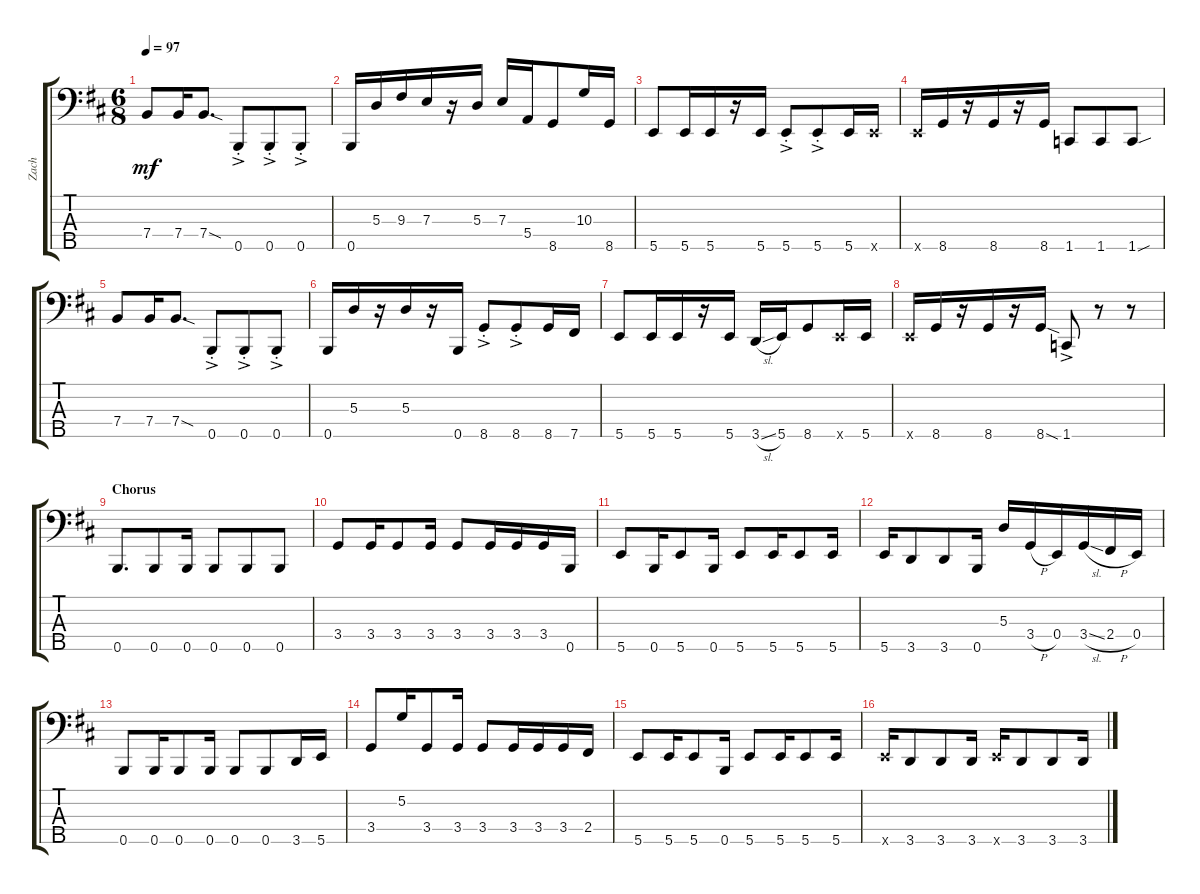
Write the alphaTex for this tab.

\track ("Zach" "Zach") {instrument electricbassfinger}
\staff {score tabs}
\tuning (G2 D2 A1 E1 B0) {hide}
\ts (6 8)
\tempo 97
\clef f4
\ks bminor
7.4.8{dy mf} 7.4.16 7.4{sod}.8{d} 0.5{ac st}.8 0.5{ac st}.8 0.5{ac st}.8 |
0.5.16 5.3.16 9.3.16 7.3.16 r.16 5.3.16 7.3.16 5.4.16 8.5.8 10.3.16 8.5.16 |
5.5.8 5.5.16 5.5.16 r.16 5.5.16 5.5{ac st}.8 5.5{ac st}.8 5.5.16 5.5{x}.16 |
5.5{x}.16 8.5.16 r.16 8.5.16 r.16 8.5.16 1.5.8 1.5.8 1.5{sou}.8 |
7.4.8 7.4.16 7.4{sod}.8{d} 0.5{ac st}.8 0.5{ac st}.8 0.5{ac st}.8 |
0.5.16 5.3.16 r.16 5.3.16 r.16 0.5.16 8.5{ac st}.8 8.5{ac st}.8 8.5.16 7.5.16 |
5.5.8 5.5.16 5.5.16 r.16 5.5.16 3.5{sl}.16 5.5.16 8.5.8 5.5{x}.16 5.5.16 |
5.5{x}.16 8.5.16 r.16 8.5.16 r.16 8.5{sod}.16 1.5{ac}.8 r.8 r.8 |
\section ("" "Chorus")
0.5.8{d} 0.5.8 0.5.16 0.5.8 0.5.8 0.5.8 |
3.4.8 3.4.16 3.4.8 3.4.16 3.4.8 3.4.16 3.4.16 3.4.16 0.5.16 |
5.5.8 0.5.16 5.5.8 0.5.16 5.5.8 5.5.16 5.5.8 5.5.16 |
5.5.16 3.5.8 3.5.8 0.5.16 5.3.16 3.4{h}.16 0.4.16 3.4{sl}.16 2.4{h}.16 0.4.16 |
0.5.8 0.5.16 0.5.8 0.5.16 0.5.8 0.5.8 3.5.16 5.5.16 |
3.4.8 5.2.16 3.4.8 3.4.16 3.4.8 3.4.16 3.4.16 3.4.16 2.4.16 |
5.5.8 5.5.16 5.5.8 0.5.16 5.5.8 5.5.16 5.5.8 5.5.16 |
5.5{x}.16 3.5.8 3.5.8 3.5.16 5.5{x}.16 3.5.8 3.5.8 3.5.16
